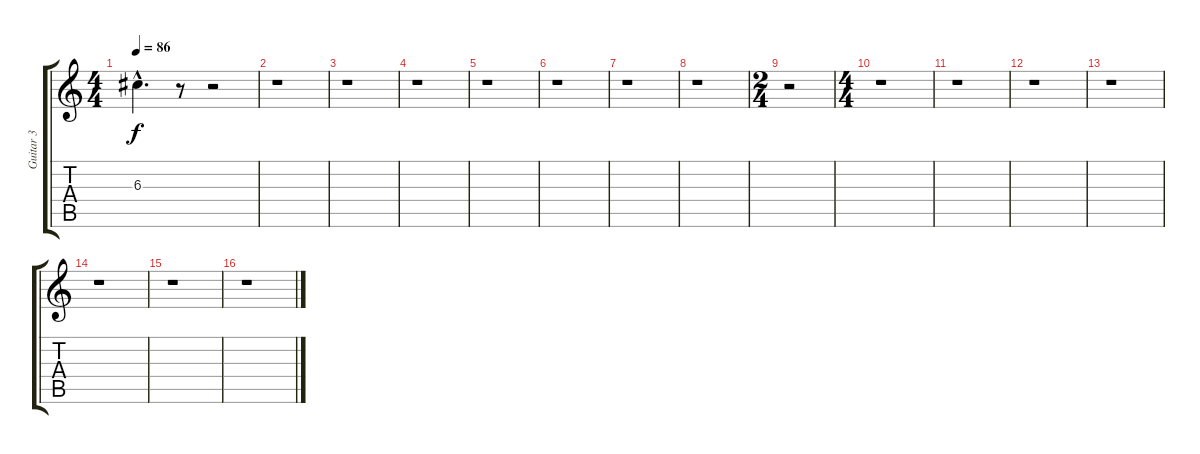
\track ("Guitar 3" "Guitar 3") {instrument distortionguitar}
\staff {score tabs}
\tuning (E4 B3 G3 D3 A2 E2) {hide}
\ts (4 4)
\tempo 86
\clef g2
\ks c
6.3{hac}.4{d dy f} r.8 r.2 |
r.1 |
r.1 |
r.1 |
r.1 |
r.1 |
r.1 |
r.1 |
\ts (2 4)
r.2 |
\ts (4 4)
r.1 |
r.1 |
r.1 |
r.1 |
r.1 |
r.1 |
r.1
